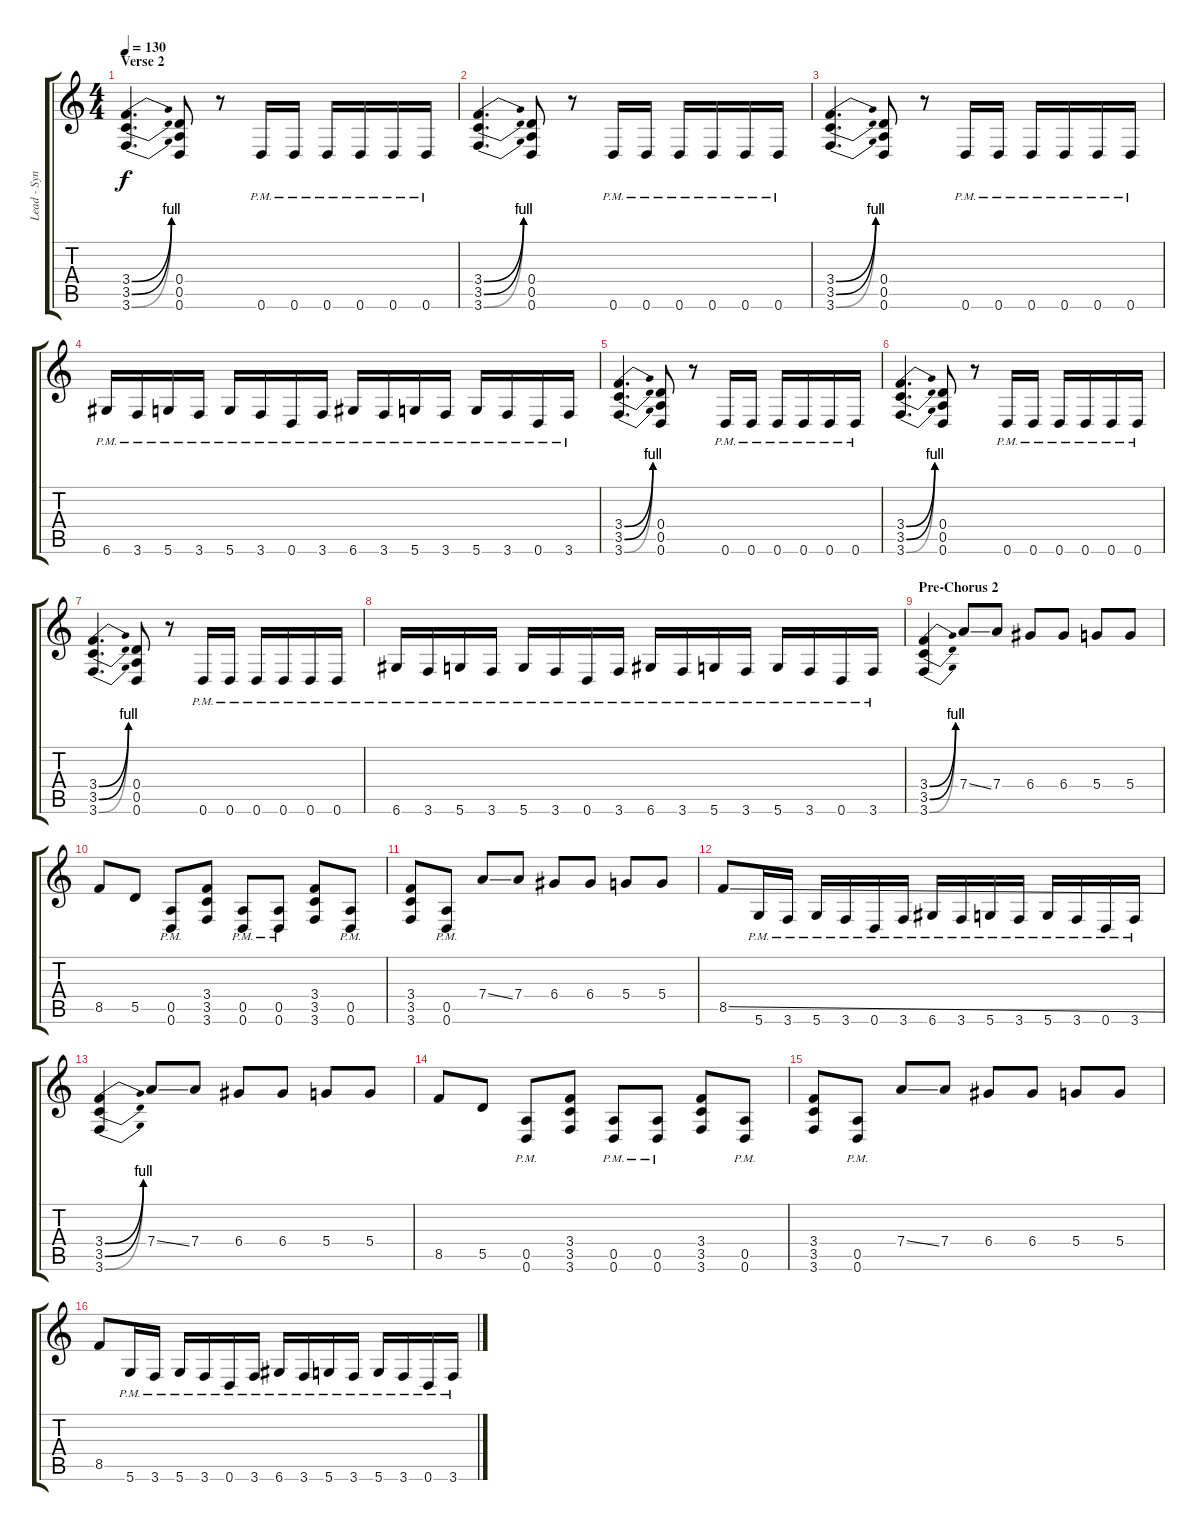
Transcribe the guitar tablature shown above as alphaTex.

\track ("Lead - Synyster Gates" "Lead - Syn") {instrument distortionguitar}
\staff {score tabs}
\tuning (E4 B3 G3 D3 A2 D2) {hide}
\ts (4 4)
\section ("" "Verse 2")
\tempo 130
\clef g2
\ks c
(3.4{be (bend 0 0 60 4)} 3.5{be (bend 0 0 60 4)} 3.6{be (bend 0 0 60 4)}).4{d dy f} (0.4 0.5 0.6).8 r.8 0.6{pm}.16 0.6{pm}.16 0.6{pm}.16 0.6{pm}.16 0.6{pm}.16 0.6{pm}.16 |
(3.4{be (bend 0 0 60 4)} 3.5{be (bend 0 0 60 4)} 3.6{be (bend 0 0 60 4)}).4{d} (0.4 0.5 0.6).8 r.8 0.6{pm}.16 0.6{pm}.16 0.6{pm}.16 0.6{pm}.16 0.6{pm}.16 0.6{pm}.16 |
(3.4{be (bend 0 0 60 4)} 3.5{be (bend 0 0 60 4)} 3.6{be (bend 0 0 60 4)}).4{d} (0.4 0.5 0.6).8 r.8 0.6{pm}.16 0.6{pm}.16 0.6{pm}.16 0.6{pm}.16 0.6{pm}.16 0.6{pm}.16 |
6.6{pm}.16 3.6{pm}.16 5.6{pm}.16 3.6{pm}.16 5.6{pm}.16 3.6{pm}.16 0.6{pm}.16 3.6{pm}.16 6.6{pm}.16 3.6{pm}.16 5.6{pm}.16 3.6{pm}.16 5.6{pm}.16 3.6{pm}.16 0.6{pm}.16 3.6{pm}.16 |
(3.4{be (bend 0 0 60 4)} 3.5{be (bend 0 0 60 4)} 3.6{be (bend 0 0 60 4)}).4{d} (0.4 0.5 0.6).8 r.8 0.6{pm}.16 0.6{pm}.16 0.6{pm}.16 0.6{pm}.16 0.6{pm}.16 0.6{pm}.16 |
(3.4{be (bend 0 0 60 4)} 3.5{be (bend 0 0 60 4)} 3.6{be (bend 0 0 60 4)}).4{d} (0.4 0.5 0.6).8 r.8 0.6{pm}.16 0.6{pm}.16 0.6{pm}.16 0.6{pm}.16 0.6{pm}.16 0.6{pm}.16 |
(3.4{be (bend 0 0 60 4)} 3.5{be (bend 0 0 60 4)} 3.6{be (bend 0 0 60 4)}).4{d} (0.4 0.5 0.6).8 r.8 0.6{pm}.16 0.6{pm}.16 0.6{pm}.16 0.6{pm}.16 0.6{pm}.16 0.6{pm}.16 |
6.6{pm}.16 3.6{pm}.16 5.6{pm}.16 3.6{pm}.16 5.6{pm}.16 3.6{pm}.16 0.6{pm}.16 3.6{pm}.16 6.6{pm}.16 3.6{pm}.16 5.6{pm}.16 3.6{pm}.16 5.6{pm}.16 3.6{pm}.16 0.6{pm}.16 3.6{pm}.16 |
\section ("" "Pre-Chorus 2")
(3.4{be (bend 0 0 60 4)} 3.5{be (bend 0 0 60 4)} 3.6{be (bend 0 0 60 4)}).4 7.4{ss}.8 7.4.8 6.4.8 6.4.8 5.4.8 5.4.8 |
8.5.8 5.5.8 (0.5{pm} 0.6{pm}).8 (3.4 3.5 3.6).8 (0.5{pm} 0.6{pm}).8 (0.5{pm} 0.6{pm}).8 (3.4 3.5 3.6).8 (0.5{pm} 0.6{pm}).8 |
(3.4 3.5 3.6).8 (0.5{pm} 0.6{pm}).8 7.4{ss}.8 7.4.8 6.4.8 6.4.8 5.4.8 5.4.8 |
8.5{ss}.8 5.6{pm}.16 3.6{pm}.16 5.6{pm}.16 3.6{pm}.16 0.6{pm}.16 3.6{pm}.16 6.6{pm}.16 3.6{pm}.16 5.6{pm}.16 3.6{pm}.16 5.6{pm}.16 3.6{pm}.16 0.6{pm}.16 3.6{pm}.16 |
(3.4{be (bend 0 0 60 4)} 3.5{be (bend 0 0 60 4)} 3.6{be (bend 0 0 60 4)}).4 7.4{ss}.8 7.4.8 6.4.8 6.4.8 5.4.8 5.4.8 |
8.5.8 5.5.8 (0.5{pm} 0.6{pm}).8 (3.4 3.5 3.6).8 (0.5{pm} 0.6{pm}).8 (0.5{pm} 0.6{pm}).8 (3.4 3.5 3.6).8 (0.5{pm} 0.6{pm}).8 |
(3.4 3.5 3.6).8 (0.5{pm} 0.6{pm}).8 7.4{ss}.8 7.4.8 6.4.8 6.4.8 5.4.8 5.4.8 |
8.5.8 5.6{pm}.16 3.6{pm}.16 5.6{pm}.16 3.6{pm}.16 0.6{pm}.16 3.6{pm}.16 6.6{pm}.16 3.6{pm}.16 5.6{pm}.16 3.6{pm}.16 5.6{pm}.16 3.6{pm}.16 0.6{pm}.16 3.6{pm}.16
